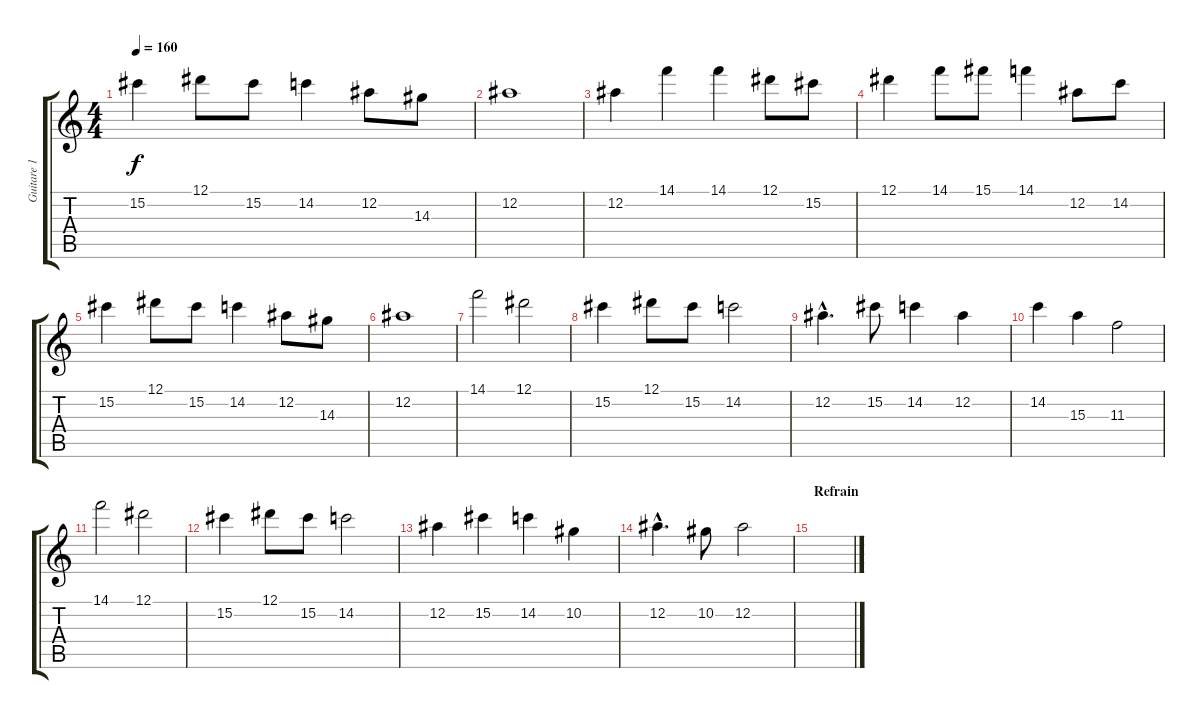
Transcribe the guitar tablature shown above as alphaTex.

\track ("Guitare 1" "Guitare 1") {instrument distortionguitar}
\staff {score tabs}
\tuning (Eb4 Bb3 Gb3 Db3 Ab2 Eb2) {hide}
\ts (4 4)
\tempo 160
\clef g2
\ks c
15.2.4{dy f} 12.1.8 15.2.8 14.2.4 12.2.8 14.3.8 |
12.2.1 |
12.2.4 14.1.4 14.1.4 12.1.8 15.2.8 |
12.1.4 14.1.8 15.1.8 14.1.4 12.2.8 14.2.8 |
15.2.4 12.1.8 15.2.8 14.2.4 12.2.8 14.3.8 |
12.2.1 |
14.1.2 12.1.2 |
15.2.4 12.1.8 15.2.8 14.2.2 |
12.2{hac}.4{d} 15.2.8 14.2.4 12.2.4 |
14.2.4 15.3.4 11.3.2 |
14.1.2 12.1.2 |
15.2.4 12.1.8 15.2.8 14.2.2 |
12.2.4 15.2.4 14.2.4 10.2.4 |
12.2{hac}.4{d} 10.2.8 12.2.2 |
\section ("" "Refrain")
